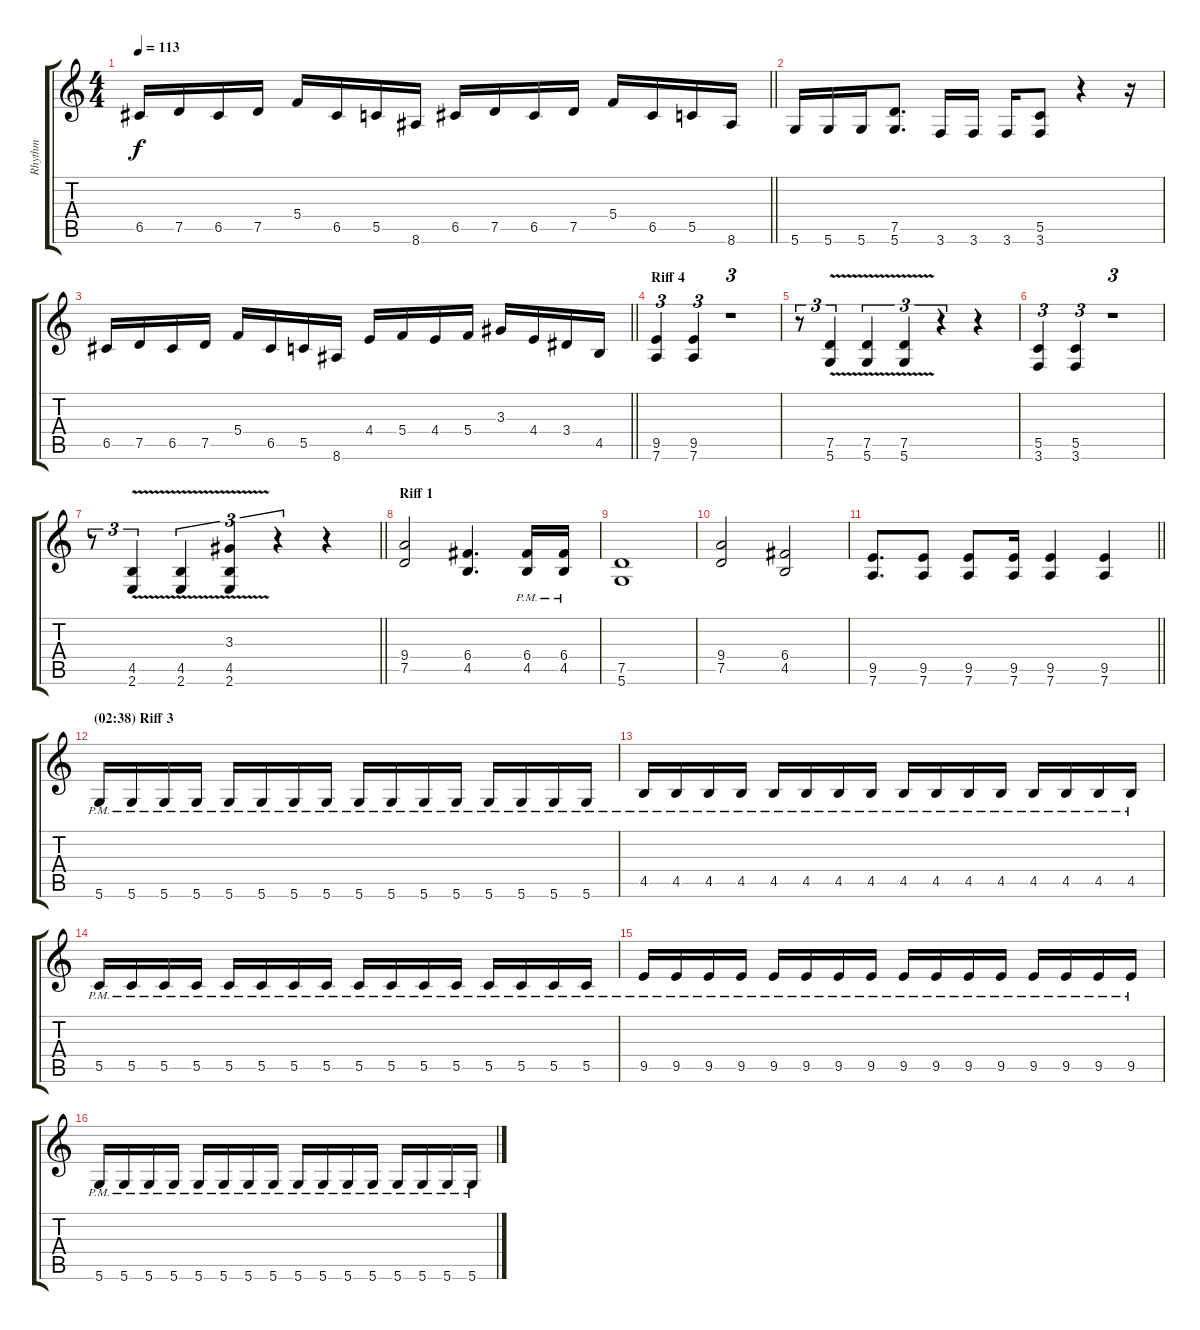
\track ("Rhythm" "Rhythm") {instrument overdrivenguitar}
\staff {score tabs}
\tuning (D4 A3 F3 C3 G2 D2) {hide}
\ts (4 4)
\tempo 113
\clef g2
\barLineRight lightlight
\ks c
6.5.16{dy f} 7.5.16 6.5.16 7.5.16 5.4.16 6.5.16 5.5.16 8.6.16 6.5.16 7.5.16 6.5.16 7.5.16 5.4.16 6.5.16 5.5.16 8.6.16 |
5.6.16 5.6.16 5.6.16 (7.5 5.6).8{d} 3.6.16 3.6.16 3.6.16 (5.5 3.6).8 r.4 r.16 |
\barLineRight lightlight
6.5.16 7.5.16 6.5.16 7.5.16 5.4.16 6.5.16 5.5.16 8.6.16 4.4.16 5.4.16 4.4.16 5.4.16 3.3.16 4.4.16 3.4.16 4.5.16 |
\section ("" "Riff 4")
(9.5 7.6).4{tu (3 2)} (9.5 7.6).4{tu (3 2)} r.1{tu (3 2)} |
r.8{tu (3 2)} (7.5{v} 5.6).4{tu (3 2)} (7.5{v} 5.6).4{tu (3 2)} (7.5{v} 5.6).4{tu (3 2)} r.4{tu (3 2)} r.4 |
(5.5 3.6).4{tu (3 2)} (5.5 3.6).4{tu (3 2)} r.1{tu (3 2)} |
\barLineRight lightlight
r.8{tu (3 2)} (4.5{v} 2.6).4{tu (3 2)} (4.5{v} 2.6).4{tu (3 2)} (3.3 4.5{v} 2.6).4{tu (3 2)} r.4{tu (3 2)} r.4 |
\section ("" "Riff 1")
(9.4 7.5).2 (6.4 4.5).4{d} (6.4{pm} 4.5{pm}).16 (6.4{pm} 4.5{pm}).16 |
(7.5 5.6).1 |
(9.4 7.5).2 (6.4 4.5).2 |
\barLineRight lightlight
(9.5 7.6).8{d} (9.5 7.6).8 (9.5 7.6).8 (9.5 7.6).16 (9.5 7.6).4 (9.5 7.6).4 |
\section ("" "(02:38) Riff 3")
5.6{pm}.16 5.6{pm}.16 5.6{pm}.16 5.6{pm}.16 5.6{pm}.16 5.6{pm}.16 5.6{pm}.16 5.6{pm}.16 5.6{pm}.16 5.6{pm}.16 5.6{pm}.16 5.6{pm}.16 5.6{pm}.16 5.6{pm}.16 5.6{pm}.16 5.6{pm}.16 |
4.5{pm}.16 4.5{pm}.16 4.5{pm}.16 4.5{pm}.16 4.5{pm}.16 4.5{pm}.16 4.5{pm}.16 4.5{pm}.16 4.5{pm}.16 4.5{pm}.16 4.5{pm}.16 4.5{pm}.16 4.5{pm}.16 4.5{pm}.16 4.5{pm}.16 4.5{pm}.16 |
5.5{pm}.16 5.5{pm}.16 5.5{pm}.16 5.5{pm}.16 5.5{pm}.16 5.5{pm}.16 5.5{pm}.16 5.5{pm}.16 5.5{pm}.16 5.5{pm}.16 5.5{pm}.16 5.5{pm}.16 5.5{pm}.16 5.5{pm}.16 5.5{pm}.16 5.5{pm}.16 |
9.5{pm}.16 9.5{pm}.16 9.5{pm}.16 9.5{pm}.16 9.5{pm}.16 9.5{pm}.16 9.5{pm}.16 9.5{pm}.16 9.5{pm}.16 9.5{pm}.16 9.5{pm}.16 9.5{pm}.16 9.5{pm}.16 9.5{pm}.16 9.5{pm}.16 9.5{pm}.16 |
5.6{pm}.16 5.6{pm}.16 5.6{pm}.16 5.6{pm}.16 5.6{pm}.16 5.6{pm}.16 5.6{pm}.16 5.6{pm}.16 5.6{pm}.16 5.6{pm}.16 5.6{pm}.16 5.6{pm}.16 5.6{pm}.16 5.6{pm}.16 5.6{pm}.16 5.6{pm}.16
